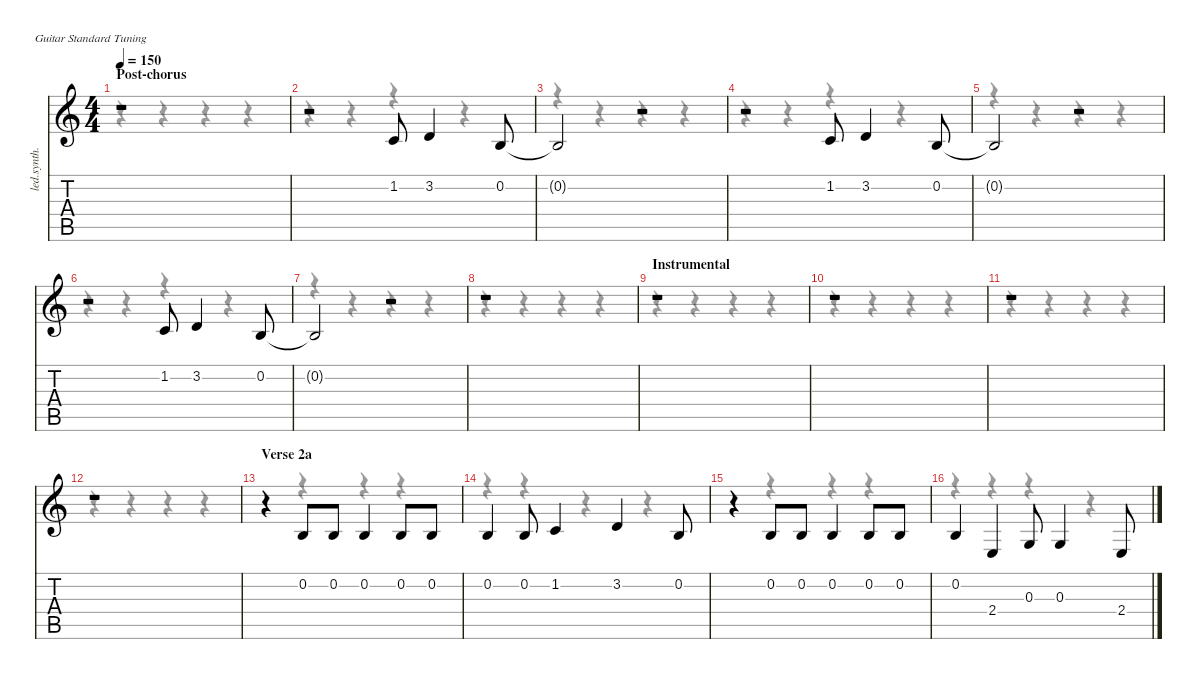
\defaultSystemsLayout 4
\hideDynamics
\bracketExtendMode nobrackets
\otherSystemsTrackNameOrientation horizontal
\track ("Vocal" "led.synth.") {instrument lead6voice}
\staff {score tabs}
\tuning (E4 B3 G3 D3 A2 E2)
\voice
\ts (4 4)
\section ("" "Post-chorus")
\tempo 150
\clef g2
\ks c
r.1{dy f beam Up} |
r.2{beam Up} 1.2.8{beam Up} 3.2.4{beam Up} 0.2.8{beam Up} |
0.2{t}.2{beam Up} r.2{beam Up} |
r.2{beam Up} 1.2.8{beam Up} 3.2.4{beam Up} 0.2.8{beam Up} |
0.2{t}.2{beam Up} r.2{beam Up} |
r.2{beam Up} 1.2.8{beam Up} 3.2.4{beam Up} 0.2.8{beam Up} |
0.2{t}.2{beam Up} r.2{beam Up} |
r.1{beam Up} |
\section ("" "Instrumental")
r.1{beam Up} |
r.1{beam Up} |
r.1{beam Up} |
r.1{beam Up} |
\section ("" "Verse 2a")
r.4{beam Up} 0.2.8{beam Up} 0.2.8{beam Up} 0.2.4{beam Up} 0.2.8{beam Up} 0.2.8{beam Up} |
0.2.4{beam Up} 0.2.8{beam Up} 1.2.4{beam Up} 3.2.4{beam Up} 0.2.8{beam Up} |
r.4{beam Up} 0.2.8{beam Up} 0.2.8{beam Up} 0.2.4{beam Up} 0.2.8{beam Up} 0.2.8{beam Up} |
0.2.4{beam Up} 2.4.4{beam Up} 0.3.8{beam Up} 0.3.4{beam Up} 2.4.8{beam Up}
\voice
\clef g2
\ottava regular
\simile none
\ks c
r.4{dy mf beam Down} r.4{beam Down} r.4{beam Down} r.4{beam Down} |
r.4{beam Down} r.4{beam Down} r.4{beam Down} r.4{beam Down} |
r.4{beam Down} r.4{beam Down} r.4{beam Down} r.4{beam Down} |
r.4{beam Down} r.4{beam Down} r.4{beam Down} r.4{beam Down} |
r.4{beam Down} r.4{beam Down} r.4{beam Down} r.4{beam Down} |
r.4{beam Down} r.4{beam Down} r.4{beam Down} r.4{beam Down} |
r.4{beam Down} r.4{beam Down} r.4{beam Down} r.4{beam Down} |
r.4{beam Down} r.4{beam Down} r.4{beam Down} r.4{beam Down} |
r.4{beam Down} r.4{beam Down} r.4{beam Down} r.4{beam Down} |
r.4{beam Down} r.4{beam Down} r.4{beam Down} r.4{beam Down} |
r.4{beam Down} r.4{beam Down} r.4{beam Down} r.4{beam Down} |
r.4{beam Down} r.4{beam Down} r.4{beam Down} r.4{beam Down} |
r.4{beam Down} r.4{beam Down} r.4{beam Down} r.4{beam Down} |
r.4{beam Down} r.4{beam Down} r.4{beam Down} r.4{beam Down} |
r.4{beam Down} r.4{beam Down} r.4{beam Down} r.4{beam Down} |
r.4{beam Down} r.4{beam Down} r.4{beam Down} r.4{beam Down}
